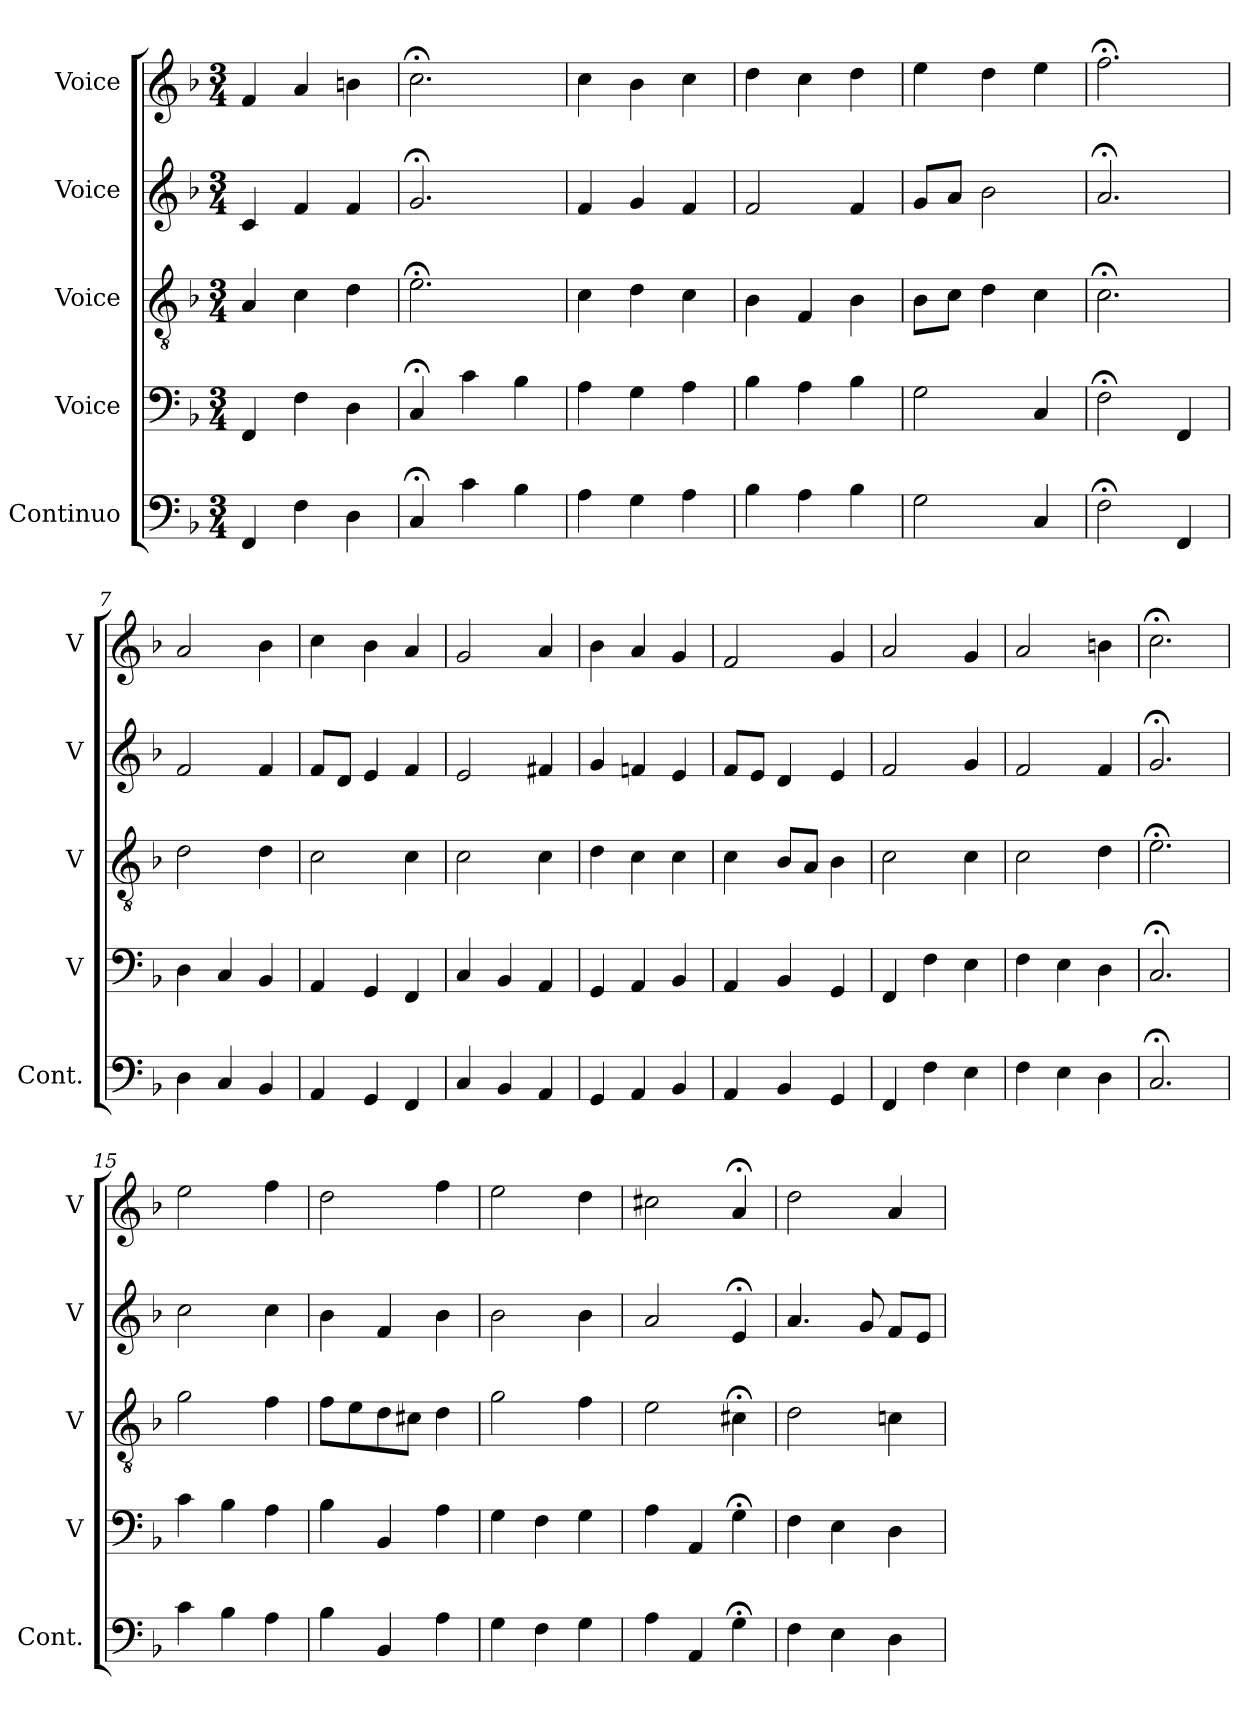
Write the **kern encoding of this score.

**kern	**kern	**kern	**kern	**kern
*part5	*part4	*part3	*part2	*part1
*staff5	*staff4	*staff3	*staff2	*staff1
*I"Continuo	*I"Voice	*I"Voice	*I"Voice	*I"Voice
*I'Cont.	*I'V	*I'V	*I'V	*I'V
*clefF4	*clefF4	*clefGv2	*clefG2	*clefG2
*ITrd7c12	*	*	*	*
*k[b-]	*k[b-]	*k[b-]	*k[b-]	*k[b-]
*M3/4	*M3/4	*M3/4	*M3/4	*M3/4
=1	=1	=1	=1	=1
4FFF/	4FF/	4A/	4c/	4f/
4FF\	4F\	4c\	4f/	4a/
4DD\	4D\	4d\	4f/	4bn\
=2	=2	=2	=2	=2
4CC;</	4C;</	2.e;<\	2.g;</	2.cc;<\
4C\	4c\	.	.	.
4BB-\	4B-\	.	.	.
=3	=3	=3	=3	=3
4AA\	4A\	4c\	4f/	4cc\
4GG\	4G\	4d\	4g/	4b-\
4AA\	4A\	4c\	4f/	4cc\
=4	=4	=4	=4	=4
4BB-\	4B-\	4B-\	2f/	4dd\
4AA\	4A\	4F/	.	4cc\
4BB-\	4B-\	4B-\	4f/	4dd\
=5	=5	=5	=5	=5
2GG\	2G\	8B-\L	8g/L	4ee\
.	.	8c\J	8a/J	.
.	.	4d\	2b-\	4dd\
4CC/	4C/	4c\	.	4ee\
=6	=6	=6	=6	=6
2FF;<\	2F;<\	2.c;<\	2.a;</	2.ff;<\
4FFF/	4FF/	.	.	.
=7	=7	=7	=7	=7
4DD\	4D\	2d\	2f/	2a/
4CC/	4C/	.	.	.
4BBB-/	4BB-/	4d\	4f/	4b-\
=8	=8	=8	=8	=8
4AAA/	4AA/	2c\	8f/L	4cc\
.	.	.	8d/J	.
4GGG/	4GG/	.	4e/	4b-\
4FFF/	4FF/	4c\	4f/	4a/
=9	=9	=9	=9	=9
4CC/	4C/	2c\	2e/	2g/
4BBB-/	4BB-/	.	.	.
4AAA/	4AA/	4c\	4f#X/	4a/
=10	=10	=10	=10	=10
4GGG/	4GG/	4d\	4g/	4b-\
4AAA/	4AA/	4c\	4fn/	4a/
4BBB-/	4BB-/	4c\	4e/	4g/
!!LO:LB:g=z
=11	=11	=11	=11	=11
4AAA/	4AA/	4c\	8f/L	2f/
.	.	.	8e/J	.
4BBB-/	4BB-/	8B-/L	4d/	.
.	.	8A/J	.	.
4GGG/	4GG/	4B-\	4e/	4g/
=12	=12	=12	=12	=12
4FFF/	4FF/	2c\	2f/	2a/
4FF\	4F\	.	.	.
4EE\	4E\	4c\	4g/	4g/
=13	=13	=13	=13	=13
4FF\	4F\	2c\	2f/	2a/
4EE\	4E\	.	.	.
4DD\	4D\	4d\	4f/	4bn\
=14	=14	=14	=14	=14
2.CC;</	2.C;</	2.e;<\	2.g;</	2.cc;<\
=15	=15	=15	=15	=15
4C\	4c\	2g\	2cc\	2ee\
4BB-\	4B-\	.	.	.
4AA\	4A\	4f\	4cc\	4ff\
=16	=16	=16	=16	=16
4BB-\	4B-\	8f\L	4b-\	2dd\
.	.	8e\	.	.
4BBB-/	4BB-/	8d\	4f/	.
.	.	8c#X\J	.	.
4AA\	4A\	4d\	4b-\	4ff\
=17	=17	=17	=17	=17
4GG\	4G\	2g\	2b-\	2ee\
4FF\	4F\	.	.	.
4GG\	4G\	4f\	4b-\	4dd\
=18	=18	=18	=18	=18
4AA\	4A\	2e\	2a/	2cc#X\
4AAA/	4AA/	.	.	.
4GG;<\	4G;<\	4c#X;<\	4e;</	4a;</
=19	=19	=19	=19	=19
4FF\	4F\	2d\	4.a/	2dd\
4EE\	4E\	.	.	.
.	.	.	8g/	.
4DD\	4D\	4cn\	8f/L	4a/
.	.	.	8e/J	.
=	=	=	=	=
*-	*-	*-	*-	*-
